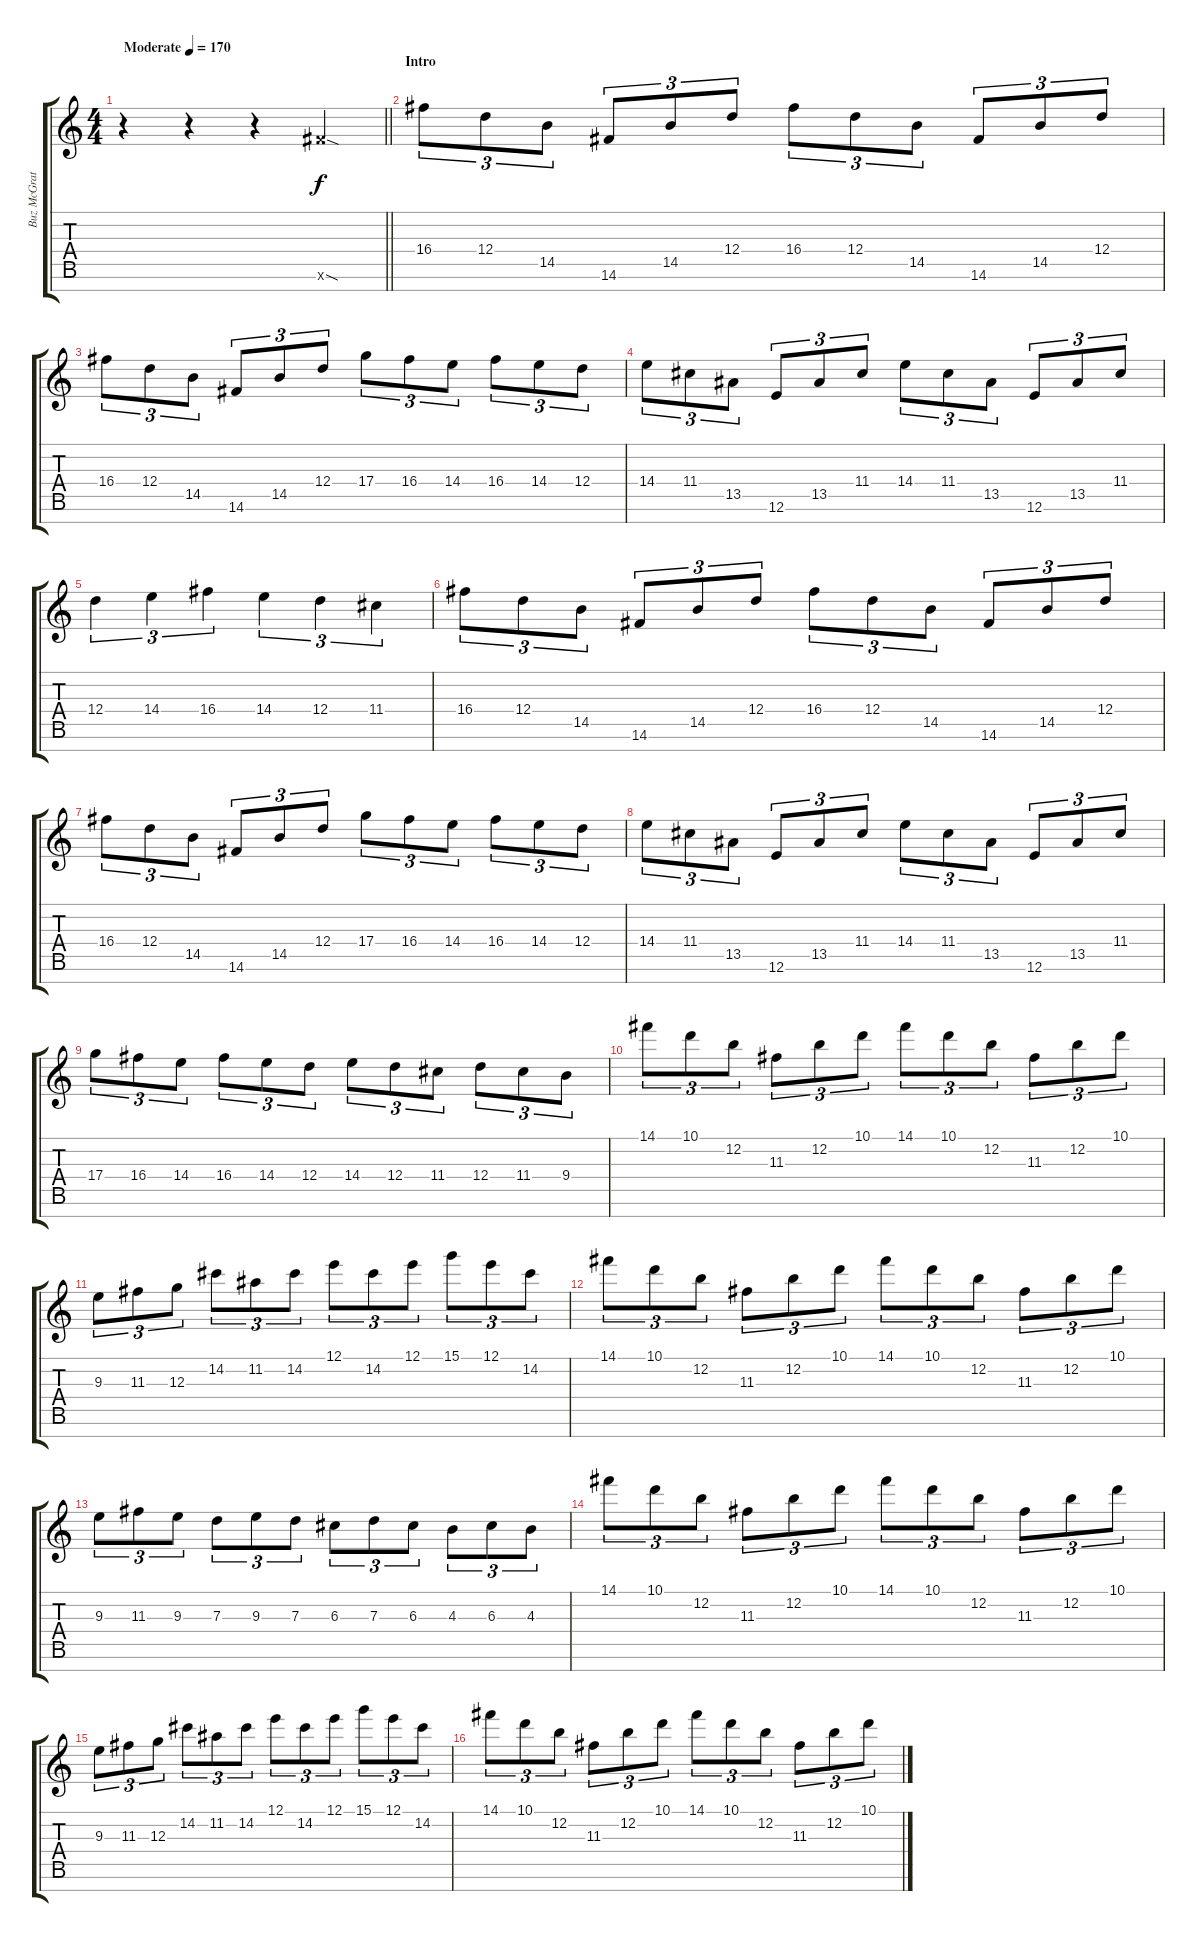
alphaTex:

\track ("Buz McGrath" "Buz McGrat") {instrument overdrivenguitar}
\staff {score tabs}
\tuning (E4 B3 G3 D3 A2 E2 B1) {hide}
\ts (4 4)
\tempo (170 "Moderate")
\clef g2
\barLineRight lightlight
\ks c
r.4{dy f instrument overdrivenguitar} r.4 r.4 14.6{sod x}.4 |
\section ("" "Intro")
16.4.8{tu (3 2)} 12.4.8{tu (3 2)} 14.5.8{tu (3 2)} 14.6.8{tu (3 2)} 14.5.8{tu (3 2)} 12.4.8{tu (3 2)} 16.4.8{tu (3 2)} 12.4.8{tu (3 2)} 14.5.8{tu (3 2)} 14.6.8{tu (3 2)} 14.5.8{tu (3 2)} 12.4.8{tu (3 2)} |
16.4.8{tu (3 2)} 12.4.8{tu (3 2)} 14.5.8{tu (3 2)} 14.6.8{tu (3 2)} 14.5.8{tu (3 2)} 12.4.8{tu (3 2)} 17.4.8{tu (3 2)} 16.4.8{tu (3 2)} 14.4.8{tu (3 2)} 16.4.8{tu (3 2)} 14.4.8{tu (3 2)} 12.4.8{tu (3 2)} |
14.4.8{tu (3 2)} 11.4.8{tu (3 2)} 13.5.8{tu (3 2)} 12.6.8{tu (3 2)} 13.5.8{tu (3 2)} 11.4.8{tu (3 2)} 14.4.8{tu (3 2)} 11.4.8{tu (3 2)} 13.5.8{tu (3 2)} 12.6.8{tu (3 2)} 13.5.8{tu (3 2)} 11.4.8{tu (3 2)} |
12.4.4{tu (3 2)} 14.4.4{tu (3 2)} 16.4.4{tu (3 2)} 14.4.4{tu (3 2)} 12.4.4{tu (3 2)} 11.4.4{tu (3 2)} |
16.4.8{tu (3 2)} 12.4.8{tu (3 2)} 14.5.8{tu (3 2)} 14.6.8{tu (3 2)} 14.5.8{tu (3 2)} 12.4.8{tu (3 2)} 16.4.8{tu (3 2)} 12.4.8{tu (3 2)} 14.5.8{tu (3 2)} 14.6.8{tu (3 2)} 14.5.8{tu (3 2)} 12.4.8{tu (3 2)} |
16.4.8{tu (3 2)} 12.4.8{tu (3 2)} 14.5.8{tu (3 2)} 14.6.8{tu (3 2)} 14.5.8{tu (3 2)} 12.4.8{tu (3 2)} 17.4.8{tu (3 2)} 16.4.8{tu (3 2)} 14.4.8{tu (3 2)} 16.4.8{tu (3 2)} 14.4.8{tu (3 2)} 12.4.8{tu (3 2)} |
14.4.8{tu (3 2)} 11.4.8{tu (3 2)} 13.5.8{tu (3 2)} 12.6.8{tu (3 2)} 13.5.8{tu (3 2)} 11.4.8{tu (3 2)} 14.4.8{tu (3 2)} 11.4.8{tu (3 2)} 13.5.8{tu (3 2)} 12.6.8{tu (3 2)} 13.5.8{tu (3 2)} 11.4.8{tu (3 2)} |
17.4.8{tu (3 2)} 16.4.8{tu (3 2)} 14.4.8{tu (3 2)} 16.4.8{tu (3 2)} 14.4.8{tu (3 2)} 12.4.8{tu (3 2)} 14.4.8{tu (3 2)} 12.4.8{tu (3 2)} 11.4.8{tu (3 2)} 12.4.8{tu (3 2)} 11.4.8{tu (3 2)} 9.4.8{tu (3 2)} |
14.1.8{tu (3 2)} 10.1.8{tu (3 2)} 12.2.8{tu (3 2)} 11.3.8{tu (3 2)} 12.2.8{tu (3 2)} 10.1.8{tu (3 2)} 14.1.8{tu (3 2)} 10.1.8{tu (3 2)} 12.2.8{tu (3 2)} 11.3.8{tu (3 2)} 12.2.8{tu (3 2)} 10.1.8{tu (3 2)} |
9.3.8{tu (3 2)} 11.3.8{tu (3 2)} 12.3.8{tu (3 2)} 14.2.8{tu (3 2)} 11.2.8{tu (3 2)} 14.2.8{tu (3 2)} 12.1.8{tu (3 2)} 14.2.8{tu (3 2)} 12.1.8{tu (3 2)} 15.1.8{tu (3 2)} 12.1.8{tu (3 2)} 14.2.8{tu (3 2)} |
14.1.8{tu (3 2)} 10.1.8{tu (3 2)} 12.2.8{tu (3 2)} 11.3.8{tu (3 2)} 12.2.8{tu (3 2)} 10.1.8{tu (3 2)} 14.1.8{tu (3 2)} 10.1.8{tu (3 2)} 12.2.8{tu (3 2)} 11.3.8{tu (3 2)} 12.2.8{tu (3 2)} 10.1.8{tu (3 2)} |
9.3.8{tu (3 2)} 11.3.8{tu (3 2)} 9.3.8{tu (3 2)} 7.3.8{tu (3 2)} 9.3.8{tu (3 2)} 7.3.8{tu (3 2)} 6.3.8{tu (3 2)} 7.3.8{tu (3 2)} 6.3.8{tu (3 2)} 4.3.8{tu (3 2)} 6.3.8{tu (3 2)} 4.3.8{tu (3 2)} |
14.1.8{tu (3 2)} 10.1.8{tu (3 2)} 12.2.8{tu (3 2)} 11.3.8{tu (3 2)} 12.2.8{tu (3 2)} 10.1.8{tu (3 2)} 14.1.8{tu (3 2)} 10.1.8{tu (3 2)} 12.2.8{tu (3 2)} 11.3.8{tu (3 2)} 12.2.8{tu (3 2)} 10.1.8{tu (3 2)} |
9.3.8{tu (3 2)} 11.3.8{tu (3 2)} 12.3.8{tu (3 2)} 14.2.8{tu (3 2)} 11.2.8{tu (3 2)} 14.2.8{tu (3 2)} 12.1.8{tu (3 2)} 14.2.8{tu (3 2)} 12.1.8{tu (3 2)} 15.1.8{tu (3 2)} 12.1.8{tu (3 2)} 14.2.8{tu (3 2)} |
14.1.8{tu (3 2)} 10.1.8{tu (3 2)} 12.2.8{tu (3 2)} 11.3.8{tu (3 2)} 12.2.8{tu (3 2)} 10.1.8{tu (3 2)} 14.1.8{tu (3 2)} 10.1.8{tu (3 2)} 12.2.8{tu (3 2)} 11.3.8{tu (3 2)} 12.2.8{tu (3 2)} 10.1.8{tu (3 2)}
